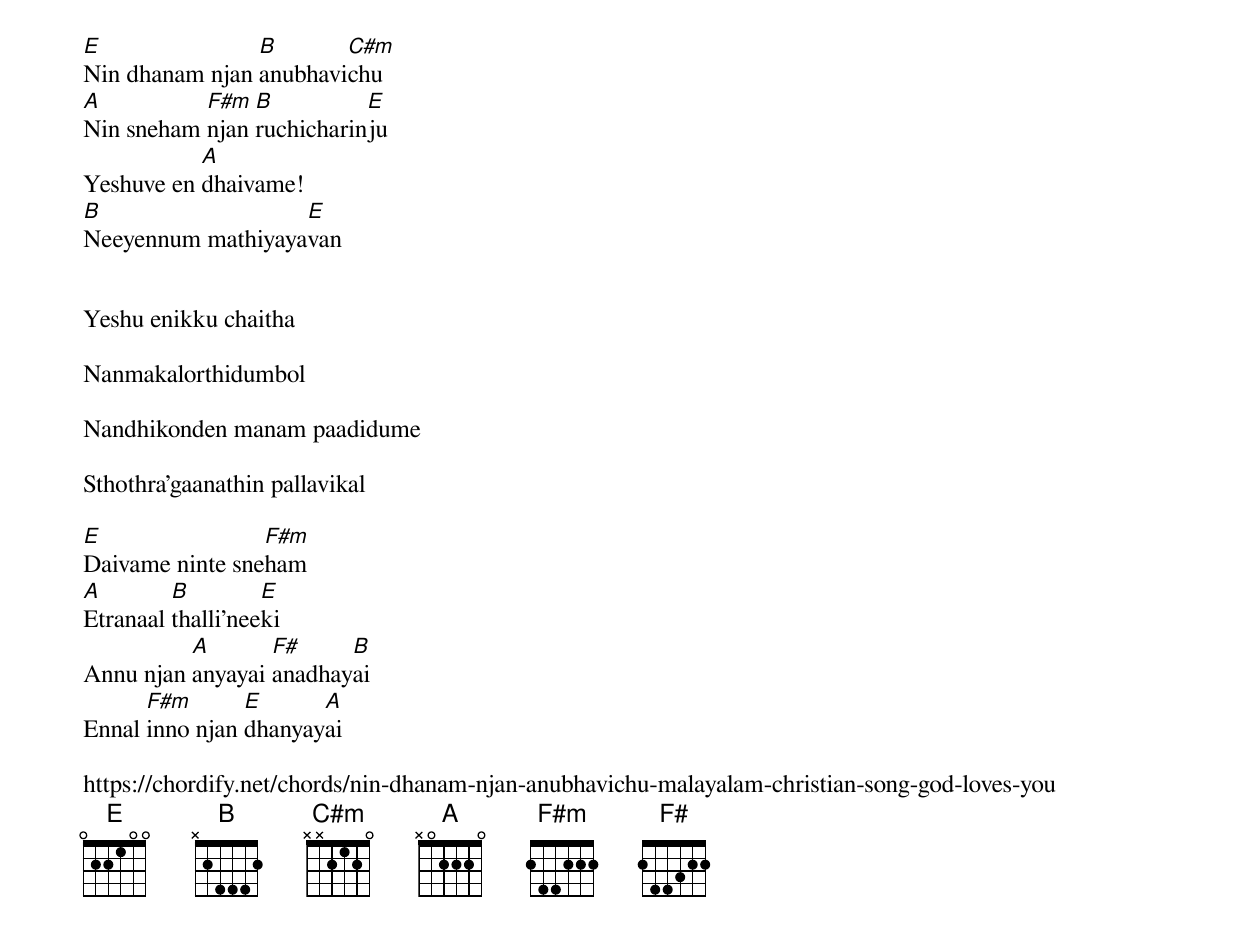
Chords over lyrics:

E               B       C#m
Nin dhanam njan anubhavichu
A          F#m  B          E
Nin sneham njan ruchicharinju
           A
Yeshuve en dhaivame!
B                  E
Neeyennum mathiyayavan


Yeshu enikku chaitha

Nanmakalorthidumbol

Nandhikonden manam paadidume

Sthothra’gaanathin pallavikal

E                F#m
Daivame ninte sneham
A        B         E
Etranaal thalli’neeki
          A       F#     B
Annu njan anyayai anadhayai
      F#m       E      A
Ennal inno njan dhanyayai

https://chordify.net/chords/nin-dhanam-njan-anubhavichu-malayalam-christian-song-god-loves-you
